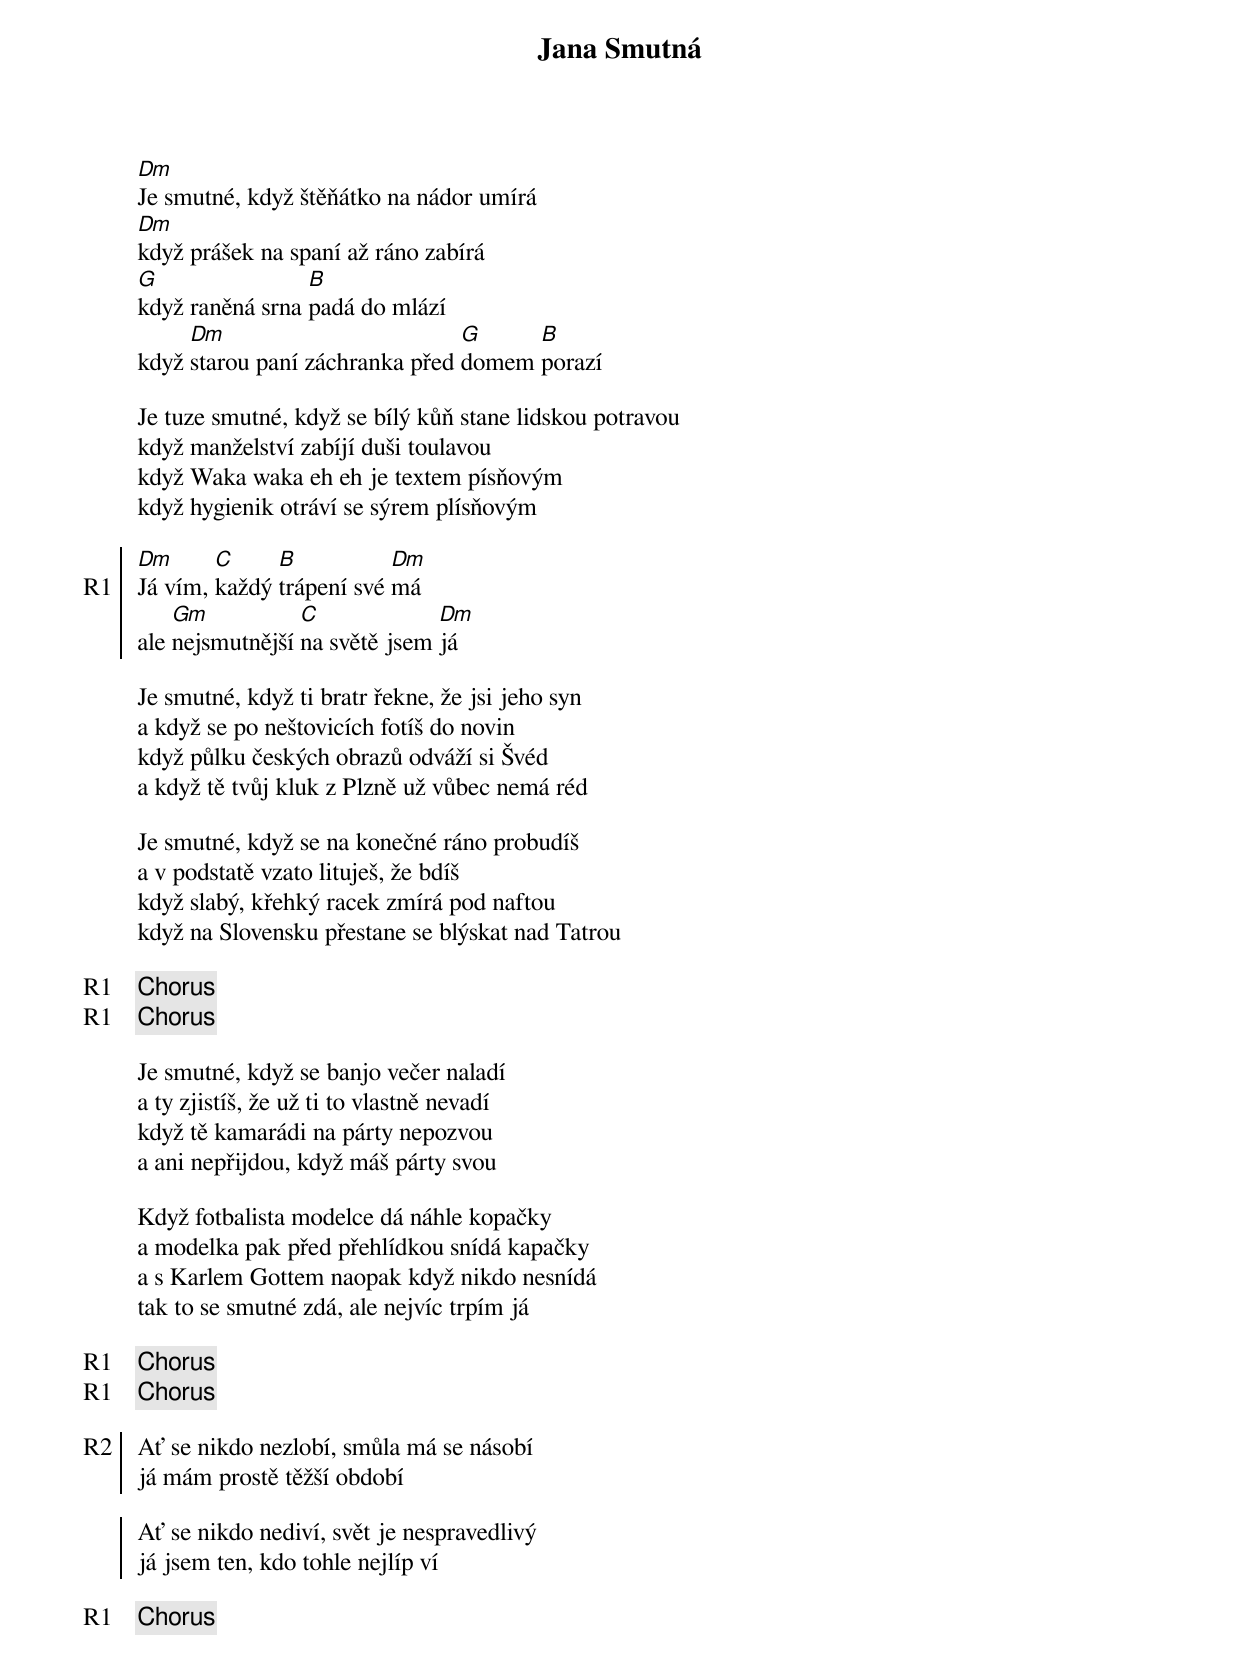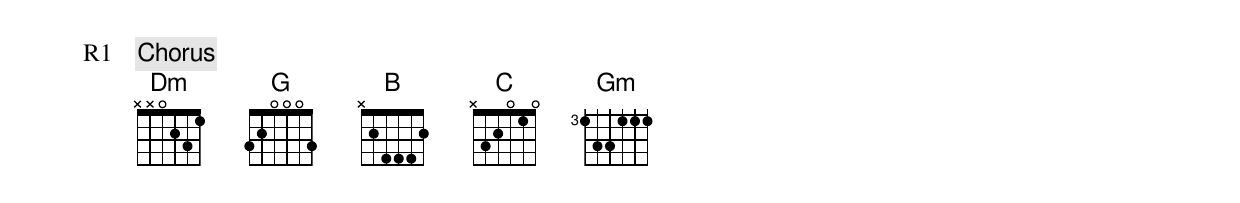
{title: Jana Smutná}
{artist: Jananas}
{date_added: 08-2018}
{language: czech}
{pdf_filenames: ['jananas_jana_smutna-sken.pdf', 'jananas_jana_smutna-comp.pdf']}
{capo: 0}
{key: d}
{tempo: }
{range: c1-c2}
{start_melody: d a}

{start_of_verse}
[Dm]Je smutné, když štěňátko na nádor umírá
[Dm]když prášek na spaní až ráno zabírá
[G]když raněná srna [B]padá do mlází
když [Dm]starou paní záchranka před [G]domem [B]porazí
{end_of_verse}

{start_of_verse}
Je tuze smutné, když se bílý kůň stane lidskou potravou
když manželství zabíjí duši toulavou
když Waka waka eh eh je textem písňovým
když hygienik otráví se sýrem plísňovým
{end_of_verse}

{start_of_chorus: R1}
[Dm]Já vím, [C]každý [B]trápení své [Dm]má
ale [Gm]nejsmutnější [C]na světě jsem [Dm]já
{end_of_chorus}

{start_of_verse}
Je smutné, když ti bratr řekne, že jsi jeho syn
a když se po neštovicích fotíš do novin
když půlku českých obrazů odváží si Švéd
a když tě tvůj kluk z Plzně už vůbec nemá réd
{end_of_verse}

{start_of_verse}
Je smutné, když se na konečné ráno probudíš
a v podstatě vzato lituješ, že bdíš
když slabý, křehký racek zmírá pod naftou
když na Slovensku přestane se blýskat nad Tatrou
{end_of_verse}

{chorus: R1}
{chorus: R1}

{start_of_verse}
Je smutné, když se banjo večer naladí
a ty zjistíš, že už ti to vlastně nevadí
když tě kamarádi na párty nepozvou
a ani nepřijdou, když máš párty svou
{end_of_verse}

{start_of_verse}
Když fotbalista modelce dá náhle kopačky
a modelka pak před přehlídkou snídá kapačky
a s Karlem Gottem naopak když nikdo nesnídá
tak to se smutné zdá, ale nejvíc trpím já
{end_of_verse}

{chorus: R1}
{chorus: R1}

{start_of_chorus: R2}
Ať se nikdo nezlobí, smůla má se násobí
já mám prostě těžší období

Ať se nikdo nediví, svět je nespravedlivý
já jsem ten, kdo tohle nejlíp ví
{end_of_chorus}

{chorus: R1}
{chorus: R1}
